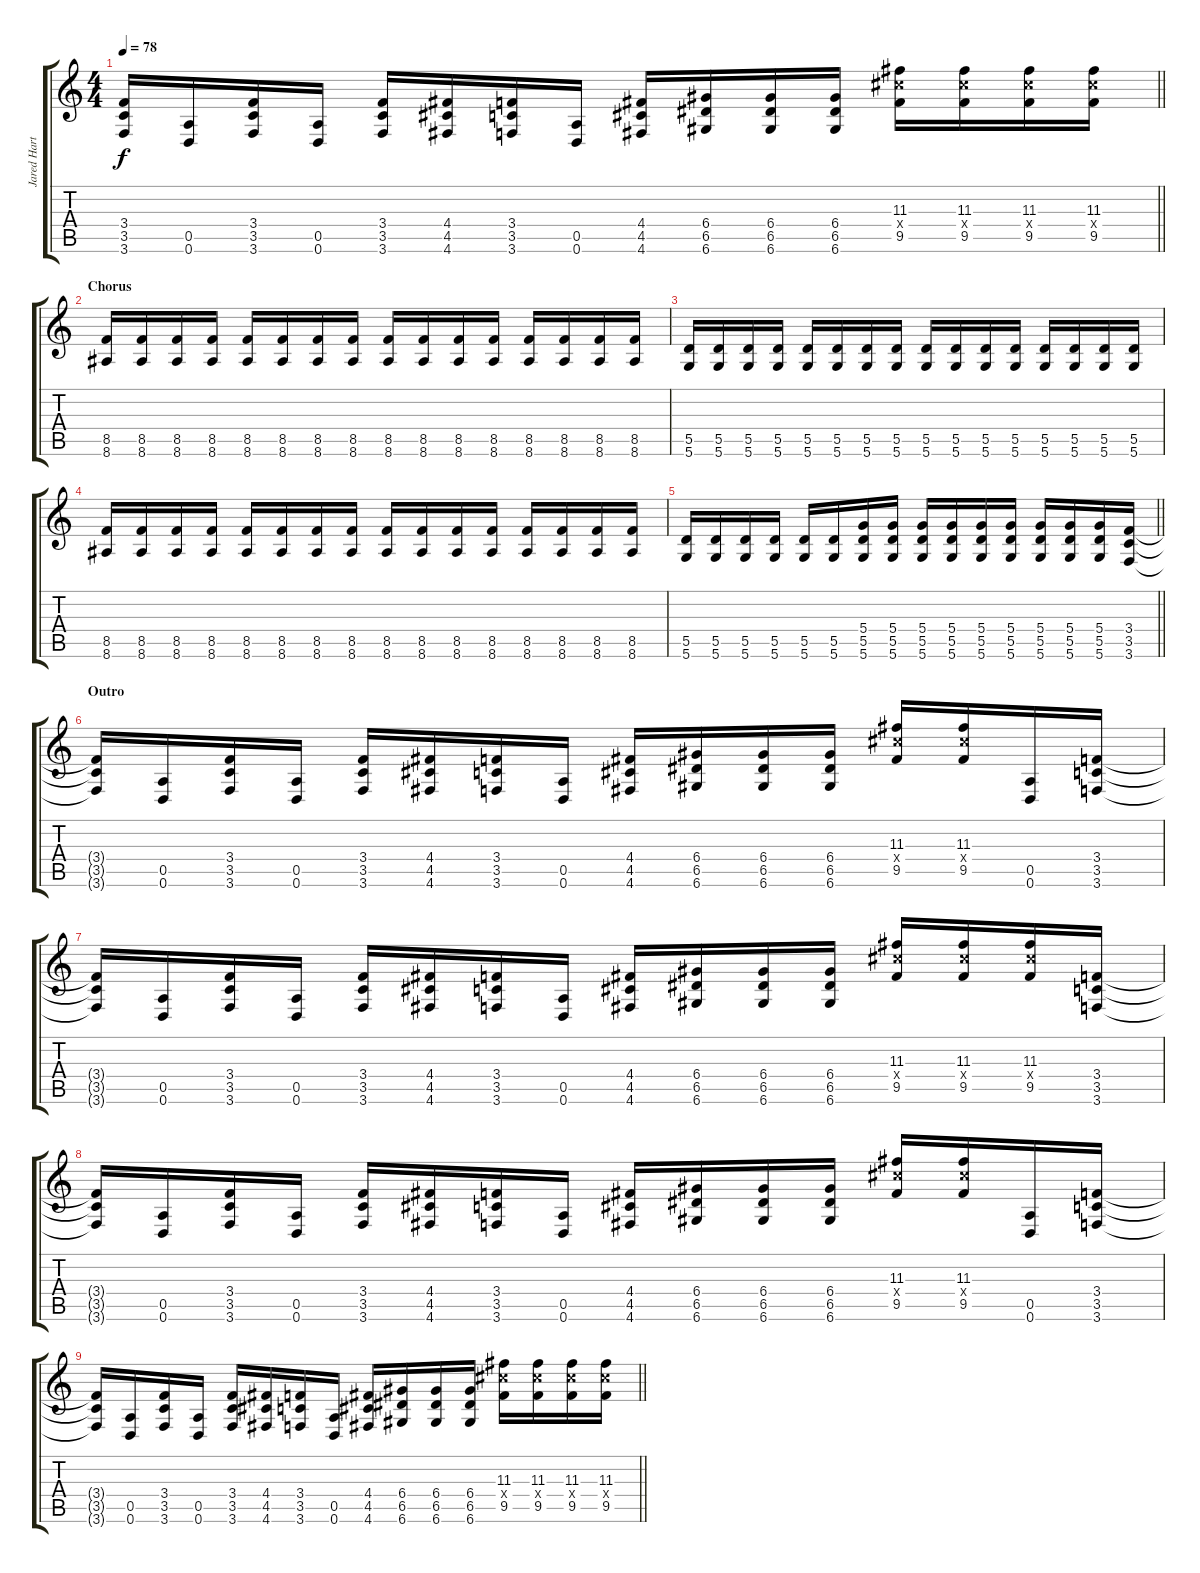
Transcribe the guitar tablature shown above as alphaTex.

\track ("Jared Hartmann" "Jared Hart") {instrument distortionguitar}
\staff {score tabs}
\tuning (E4 B3 G3 D3 A2 D2) {hide}
\ts (4 4)
\tempo 78
\clef g2
\barLineRight lightlight
\ks c
(3.4{t} 3.5{t} 3.6{t}).16{dy f} (0.5 0.6).16 (3.4 3.5 3.6).16 (0.5 0.6).16 (3.4 3.5 3.6).16 (4.4 4.5 4.6).16 (3.4 3.5 3.6).16 (0.5 0.6).16 (4.4 4.5 4.6).16 (6.4 6.5 6.6).16 (6.4 6.5 6.6).16 (6.4 6.5 6.6).16 (11.3 11.4{x} 9.5).16 (11.3 11.4{x} 9.5).16 (11.3 11.4{x} 9.5).16 (11.3 11.4{x} 9.5).16 |
\section ("" "Chorus")
(8.5 8.6).16 (8.5 8.6).16 (8.5 8.6).16 (8.5 8.6).16 (8.5 8.6).16 (8.5 8.6).16 (8.5 8.6).16 (8.5 8.6).16 (8.5 8.6).16 (8.5 8.6).16 (8.5 8.6).16 (8.5 8.6).16 (8.5 8.6).16 (8.5 8.6).16 (8.5 8.6).16 (8.5 8.6).16 |
(5.5 5.6).16 (5.5 5.6).16 (5.5 5.6).16 (5.5 5.6).16 (5.5 5.6).16 (5.5 5.6).16 (5.5 5.6).16 (5.5 5.6).16 (5.5 5.6).16 (5.5 5.6).16 (5.5 5.6).16 (5.5 5.6).16 (5.5 5.6).16 (5.5 5.6).16 (5.5 5.6).16 (5.5 5.6).16 |
(8.5 8.6).16 (8.5 8.6).16 (8.5 8.6).16 (8.5 8.6).16 (8.5 8.6).16 (8.5 8.6).16 (8.5 8.6).16 (8.5 8.6).16 (8.5 8.6).16 (8.5 8.6).16 (8.5 8.6).16 (8.5 8.6).16 (8.5 8.6).16 (8.5 8.6).16 (8.5 8.6).16 (8.5 8.6).16 |
\barLineRight lightlight
(5.5 5.6).16 (5.5 5.6).16 (5.5 5.6).16 (5.5 5.6).16 (5.5 5.6).16 (5.5 5.6).16 (5.4 5.5 5.6).16 (5.4 5.5 5.6).16 (5.4 5.5 5.6).16 (5.4 5.5 5.6).16 (5.4 5.5 5.6).16 (5.4 5.5 5.6).16 (5.4 5.5 5.6).16 (5.4 5.5 5.6).16 (5.4 5.5 5.6).16 (3.4 3.5 3.6).16 |
\section ("" "Outro")
(3.4{t} 3.5{t} 3.6{t}).16 (0.5 0.6).16 (3.4 3.5 3.6).16 (0.5 0.6).16 (3.4 3.5 3.6).16 (4.4 4.5 4.6).16 (3.4 3.5 3.6).16 (0.5 0.6).16 (4.4 4.5 4.6).16 (6.4 6.5 6.6).16 (6.4 6.5 6.6).16 (6.4 6.5 6.6).16 (11.3 11.4{x} 9.5).16 (11.3 11.4{x} 9.5).16 (0.5 0.6).16 (3.4 3.5 3.6).16 |
(3.4{t} 3.5{t} 3.6{t}).16 (0.5 0.6).16 (3.4 3.5 3.6).16 (0.5 0.6).16 (3.4 3.5 3.6).16 (4.4 4.5 4.6).16 (3.4 3.5 3.6).16 (0.5 0.6).16 (4.4 4.5 4.6).16 (6.4 6.5 6.6).16 (6.4 6.5 6.6).16 (6.4 6.5 6.6).16 (11.3 11.4{x} 9.5).16 (11.3 11.4{x} 9.5).16 (11.3 11.4{x} 9.5).16 (3.4 3.5 3.6).16 |
(3.4{t} 3.5{t} 3.6{t}).16 (0.5 0.6).16 (3.4 3.5 3.6).16 (0.5 0.6).16 (3.4 3.5 3.6).16 (4.4 4.5 4.6).16 (3.4 3.5 3.6).16 (0.5 0.6).16 (4.4 4.5 4.6).16 (6.4 6.5 6.6).16 (6.4 6.5 6.6).16 (6.4 6.5 6.6).16 (11.3 11.4{x} 9.5).16 (11.3 11.4{x} 9.5).16 (0.5 0.6).16 (3.4 3.5 3.6).16 |
\barLineRight lightlight
(3.4{t} 3.5{t} 3.6{t}).16 (0.5 0.6).16 (3.4 3.5 3.6).16 (0.5 0.6).16 (3.4 3.5 3.6).16 (4.4 4.5 4.6).16 (3.4 3.5 3.6).16 (0.5 0.6).16 (4.4 4.5 4.6).16 (6.4 6.5 6.6).16 (6.4 6.5 6.6).16 (6.4 6.5 6.6).16 (11.3 11.4{x} 9.5).16 (11.3 11.4{x} 9.5).16 (11.3 11.4{x} 9.5).16 (11.3 11.4{x} 9.5).16
